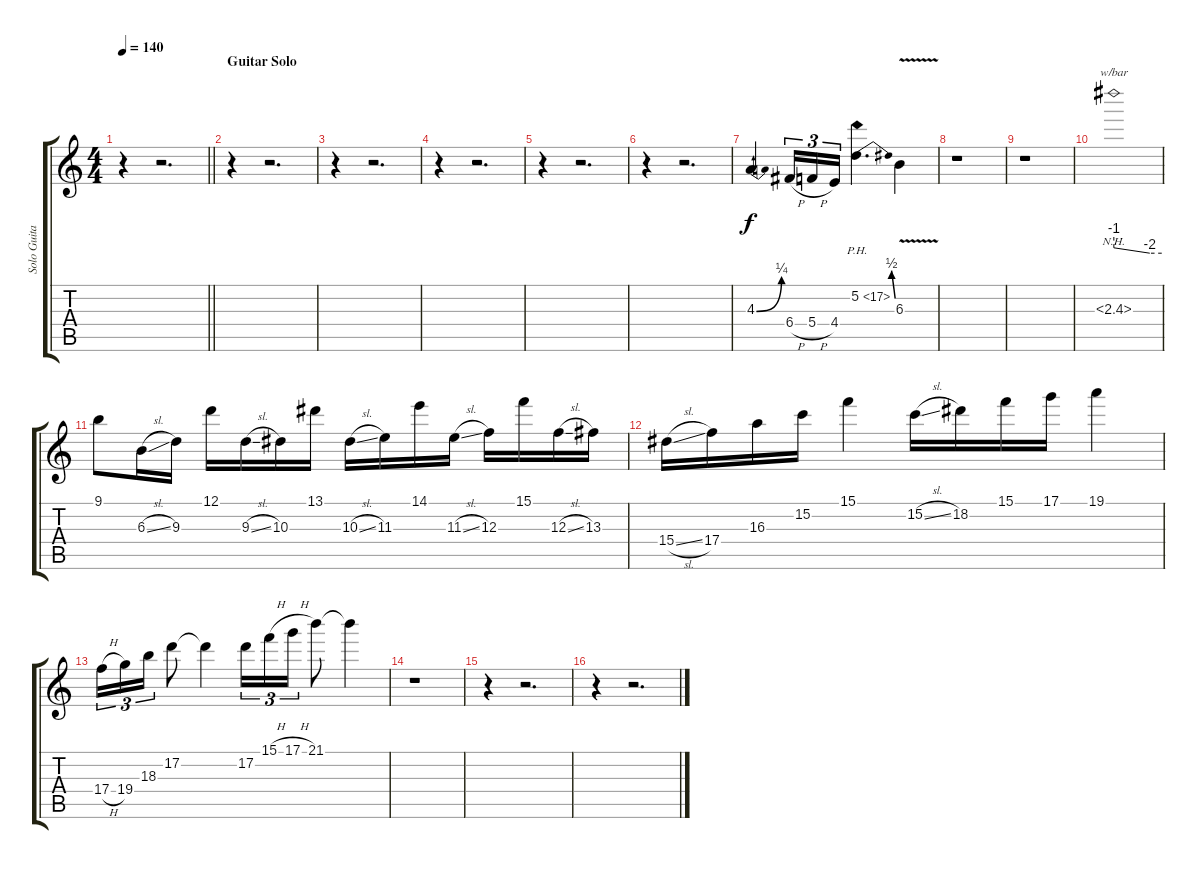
\track ("Solo Guitar (Mika)" "Solo Guita") {instrument distortionguitar}
\staff {score tabs}
\tuning (D4 A3 F3 C3 G2 D2) {hide}
\ts (4 4)
\tempo 140
\clef g2
\barLineRight lightlight
\ks c
r.4{dy f} r.2{d} |
\section ("" "Guitar Solo")
r.4 r.2{d} |
r.4 r.2{d} |
r.4 r.2{d} |
r.4 r.2{d} |
r.4 r.2{d} |
4.3{be (bend 0 0 60 1)}.4 6.4{h}.16{tu (3 2)} 5.4{h}.16{tu (3 2)} 4.4.16{tu (3 2)} 5.2{be (bend 0 0 60 2) ph 12}.4{d} 6.3{v}.4 |
r.1 |
r.1 |
2.3{nh}.1{tbe (custom default 0 -4 45 -8 60 -8)} |
9.1.8 6.3{sl}.16 9.3.16 12.1.16 9.3{sl}.16 10.3.16 13.1.16 10.3{sl}.16 11.3.16 14.1.16 11.3{sl}.16 12.3.16 15.1.16 12.3{sl}.16 13.3.16 |
15.4{sl}.16 17.4.16 16.3.16 15.2.16 15.1.4 15.2{sl}.16 18.2.16 15.1.16 17.1.16 19.1.4 |
17.4{h}.16{tu (3 2)} 19.4.16{tu (3 2)} 18.3.16{tu (3 2)} 17.2.8 17.2{t}.4 17.2.16{tu (3 2)} 15.1{h}.16{tu (3 2)} 17.1{h}.16{tu (3 2)} 21.1.8 21.1{t}.4 |
r.1 |
r.4 r.2{d} |
r.4 r.2{d}
